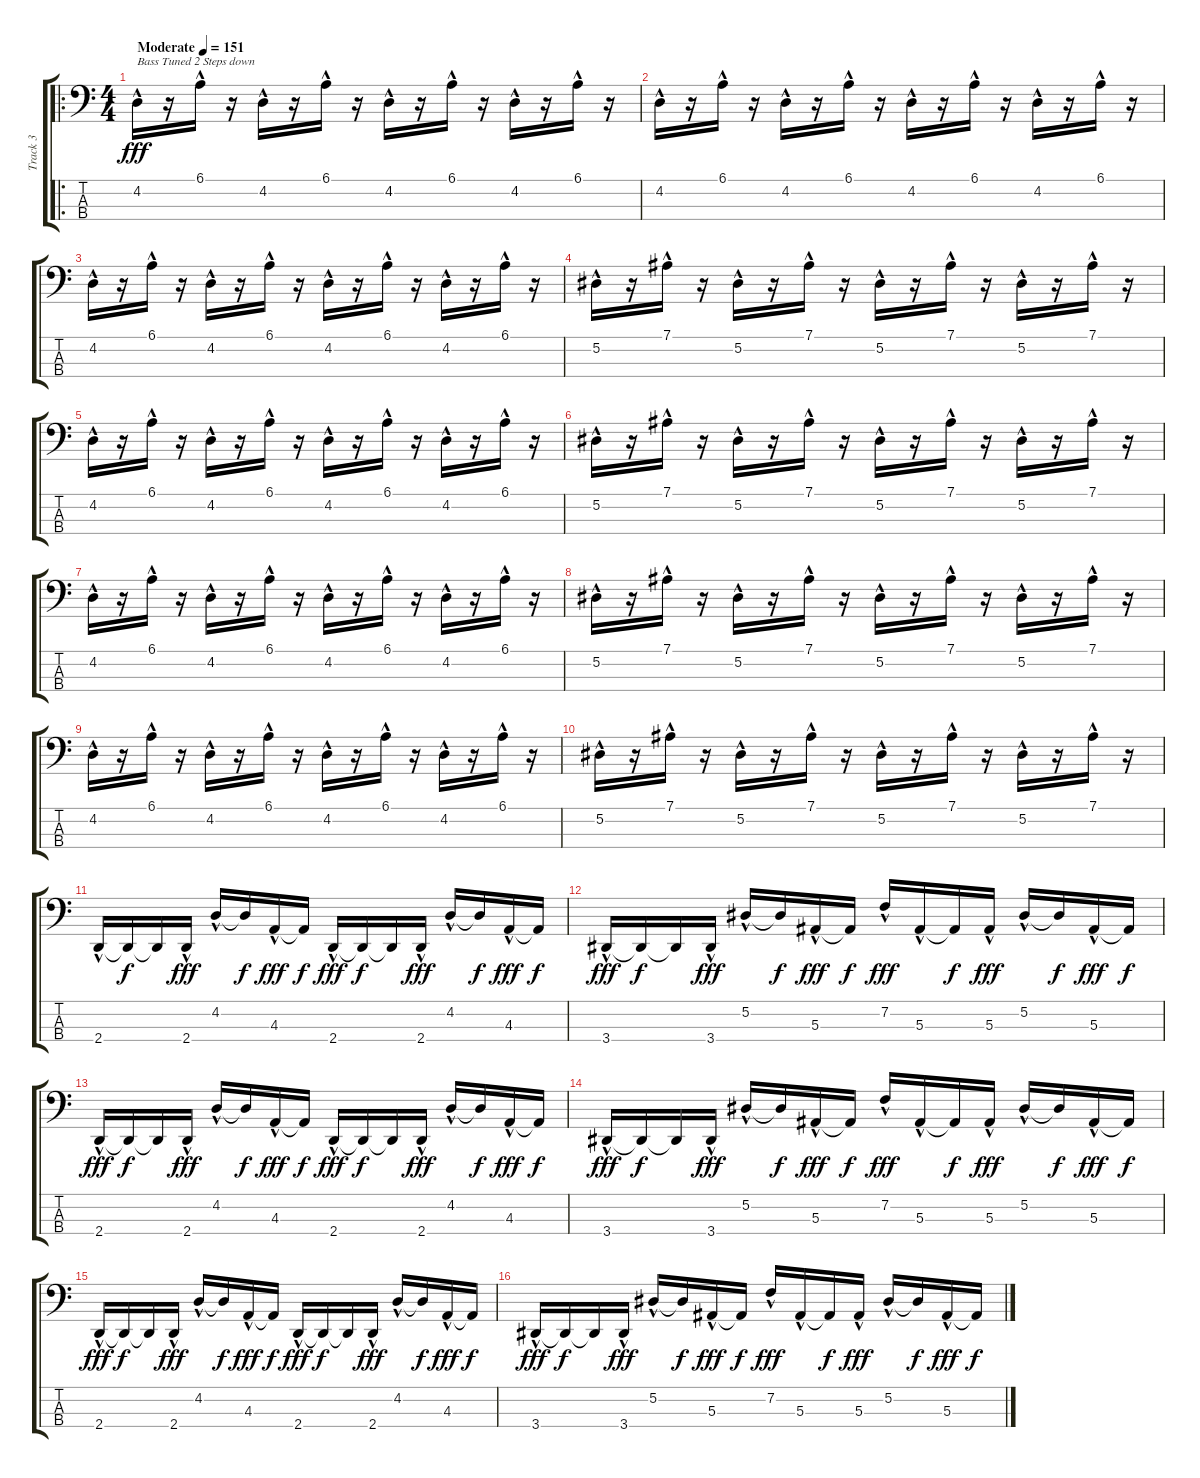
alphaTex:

\track ("Track 3" "Track 3") {instrument electricbasspick}
\staff {score tabs}
\tuning (Eb2 Bb1 F1 C1) {hide}
\ro
\ts (4 4)
\tempo (151 "Moderate")
\clef f4
\ks c
4.2{hac}.16{txt "Bass Tuned 2 Steps down" dy fff instrument electricbasspick} r.16 6.1{hac}.16 r.16 4.2{hac}.16 r.16 6.1{hac}.16 r.16 4.2{hac}.16 r.16 6.1{hac}.16 r.16 4.2{hac}.16 r.16 6.1{hac}.16 r.16 |
4.2{hac}.16 r.16 6.1{hac}.16 r.16 4.2{hac}.16 r.16 6.1{hac}.16 r.16 4.2{hac}.16 r.16 6.1{hac}.16 r.16 4.2{hac}.16 r.16 6.1{hac}.16 r.16 |
4.2{hac}.16 r.16 6.1{hac}.16 r.16 4.2{hac}.16 r.16 6.1{hac}.16 r.16 4.2{hac}.16 r.16 6.1{hac}.16 r.16 4.2{hac}.16 r.16 6.1{hac}.16 r.16 |
5.2{hac}.16 r.16 7.1{hac}.16 r.16 5.2{hac}.16 r.16 7.1{hac}.16 r.16 5.2{hac}.16 r.16 7.1{hac}.16 r.16 5.2{hac}.16 r.16 7.1{hac}.16 r.16 |
4.2{hac}.16 r.16 6.1{hac}.16 r.16 4.2{hac}.16 r.16 6.1{hac}.16 r.16 4.2{hac}.16 r.16 6.1{hac}.16 r.16 4.2{hac}.16 r.16 6.1{hac}.16 r.16 |
5.2{hac}.16 r.16 7.1{hac}.16 r.16 5.2{hac}.16 r.16 7.1{hac}.16 r.16 5.2{hac}.16 r.16 7.1{hac}.16 r.16 5.2{hac}.16 r.16 7.1{hac}.16 r.16 |
4.2{hac}.16 r.16 6.1{hac}.16 r.16 4.2{hac}.16 r.16 6.1{hac}.16 r.16 4.2{hac}.16 r.16 6.1{hac}.16 r.16 4.2{hac}.16 r.16 6.1{hac}.16 r.16 |
5.2{hac}.16 r.16 7.1{hac}.16 r.16 5.2{hac}.16 r.16 7.1{hac}.16 r.16 5.2{hac}.16 r.16 7.1{hac}.16 r.16 5.2{hac}.16 r.16 7.1{hac}.16 r.16 |
4.2{hac}.16 r.16 6.1{hac}.16 r.16 4.2{hac}.16 r.16 6.1{hac}.16 r.16 4.2{hac}.16 r.16 6.1{hac}.16 r.16 4.2{hac}.16 r.16 6.1{hac}.16 r.16 |
5.2{hac}.16 r.16 7.1{hac}.16 r.16 5.2{hac}.16 r.16 7.1{hac}.16 r.16 5.2{hac}.16 r.16 7.1{hac}.16 r.16 5.2{hac}.16 r.16 7.1{hac}.16 r.16 |
2.4{hac}.16 2.4{t}.16{dy f} 2.4{t}.16 2.4{hac}.16{dy fff} 4.2{hac}.16 4.2{t}.16{dy f} 4.3{hac}.16{dy fff} 4.3{t}.16{dy f} 2.4{hac}.16{dy fff} 2.4{t}.16{dy f} 2.4{t}.16 2.4{hac}.16{dy fff} 4.2{hac}.16 4.2{t}.16{dy f} 4.3{hac}.16{dy fff} 4.3{t}.16{dy f} |
3.4{hac}.16{dy fff} 3.4{t}.16{dy f} 3.4{t}.16 3.4{hac}.16{dy fff} 5.2{hac}.16 5.2{t}.16{dy f} 5.3{hac}.16{dy fff} 5.3{t}.16{dy f} 7.2{hac}.16{dy fff} 5.3{hac}.16 5.3{t}.16{dy f} 5.3{hac}.16{dy fff} 5.2{hac}.16 5.2{t}.16{dy f} 5.3{hac}.16{dy fff} 5.3{t}.16{dy f} |
2.4{hac}.16{dy fff} 2.4{t}.16{dy f} 2.4{t}.16 2.4{hac}.16{dy fff} 4.2{hac}.16 4.2{t}.16{dy f} 4.3{hac}.16{dy fff} 4.3{t}.16{dy f} 2.4{hac}.16{dy fff} 2.4{t}.16{dy f} 2.4{t}.16 2.4{hac}.16{dy fff} 4.2{hac}.16 4.2{t}.16{dy f} 4.3{hac}.16{dy fff} 4.3{t}.16{dy f} |
3.4{hac}.16{dy fff} 3.4{t}.16{dy f} 3.4{t}.16 3.4{hac}.16{dy fff} 5.2{hac}.16 5.2{t}.16{dy f} 5.3{hac}.16{dy fff} 5.3{t}.16{dy f} 7.2{hac}.16{dy fff} 5.3{hac}.16 5.3{t}.16{dy f} 5.3{hac}.16{dy fff} 5.2{hac}.16 5.2{t}.16{dy f} 5.3{hac}.16{dy fff} 5.3{t}.16{dy f} |
2.4{hac}.16{dy fff} 2.4{t}.16{dy f} 2.4{t}.16 2.4{hac}.16{dy fff} 4.2{hac}.16 4.2{t}.16{dy f} 4.3{hac}.16{dy fff} 4.3{t}.16{dy f} 2.4{hac}.16{dy fff} 2.4{t}.16{dy f} 2.4{t}.16 2.4{hac}.16{dy fff} 4.2{hac}.16 4.2{t}.16{dy f} 4.3{hac}.16{dy fff} 4.3{t}.16{dy f} |
3.4{hac}.16{dy fff} 3.4{t}.16{dy f} 3.4{t}.16 3.4{hac}.16{dy fff} 5.2{hac}.16 5.2{t}.16{dy f} 5.3{hac}.16{dy fff} 5.3{t}.16{dy f} 7.2{hac}.16{dy fff} 5.3{hac}.16 5.3{t}.16{dy f} 5.3{hac}.16{dy fff} 5.2{hac}.16 5.2{t}.16{dy f} 5.3{hac}.16{dy fff} 5.3{t}.16{dy f}
